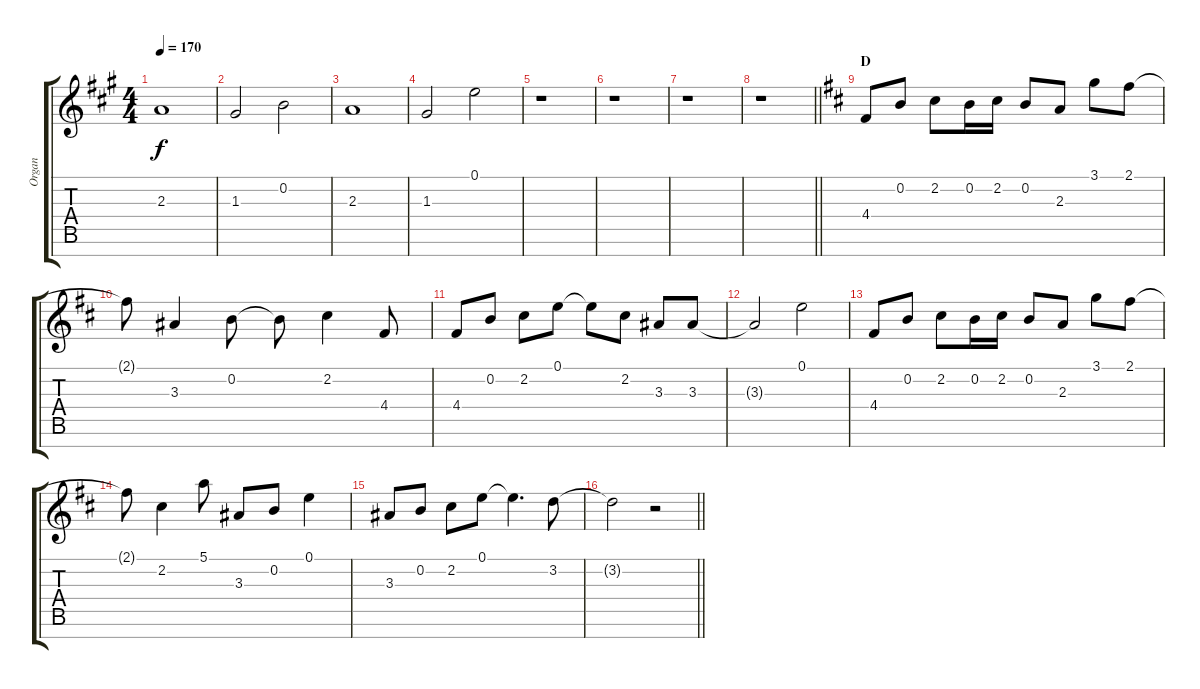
\track ("Organ" "Organ") {instrument rockorgan}
\staff {score tabs}
\tuning (E5 B4 G4 D4 A3 E3 B2) {hide}
\ts (4 4)
\tempo 170
\clef g2
\ks a
2.3.1{dy f} |
1.3.2 0.2.2 |
2.3.1 |
1.3.2 0.1.2 |
r.1 |
r.1 |
r.1 |
\barLineRight lightlight
r.1 |
\section ("" "D")
\ks d
4.4.8 0.2.8 2.2.8 0.2.16 2.2.16 0.2.8 2.3.8 3.1.8 2.1.8 |
2.1{t}.8 3.3.4 0.2.8 0.2{t}.8 2.2.4 4.4.8 |
4.4.8 0.2.8 2.2.8 0.1.8 0.1{t}.8 2.2.8 3.3.8 3.3.8 |
3.3{t}.2 0.1.2 |
4.4.8 0.2.8 2.2.8 0.2.16 2.2.16 0.2.8 2.3.8 3.1.8 2.1.8 |
2.1{t}.8 2.2.4 5.1.8 3.3.8 0.2.8 0.1.4 |
3.3.8 0.2.8 2.2.8 0.1.8 0.1{t}.4{d} 3.2.8 |
\barLineRight lightlight
3.2{t}.2 r.2
